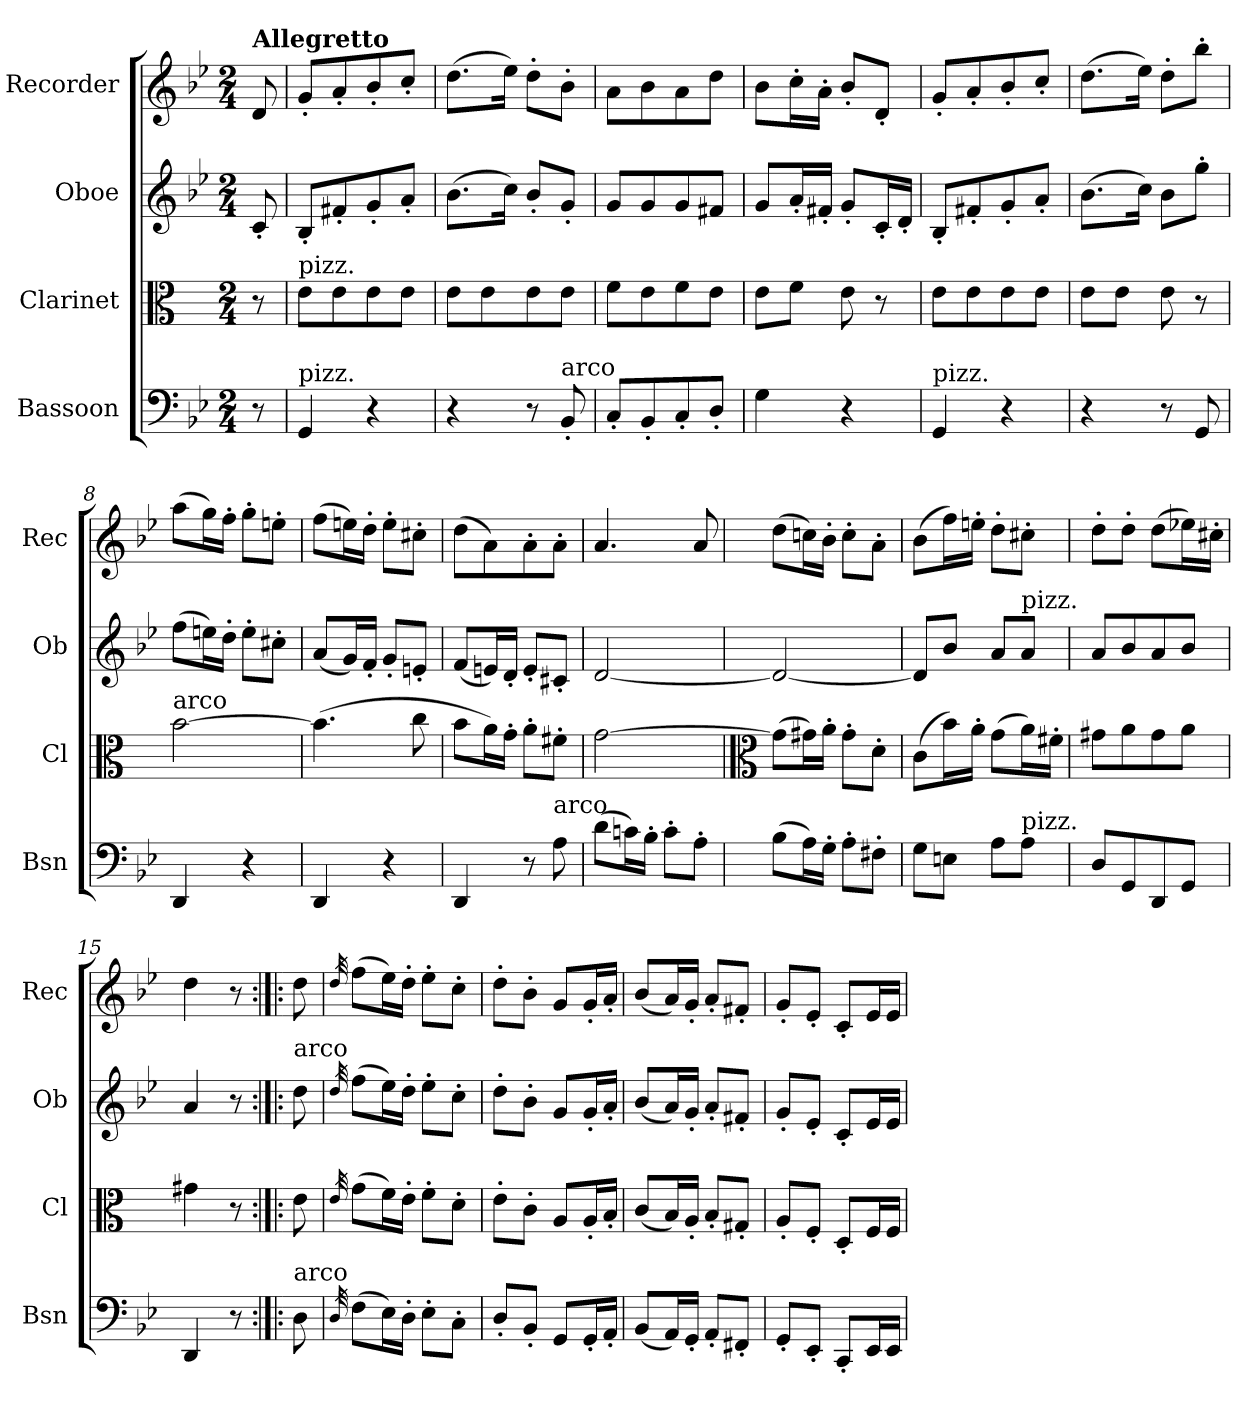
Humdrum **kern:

**kern	**kern	**kern	**kern
*part4	*part3	*part2	*part1
*staff4	*staff3	*staff2	*staff1
*I"Bassoon	*I"Clarinet	*I"Oboe	*I"Recorder
*I'Bsn	*I'Cl	*I'Ob	*I'Rec
*clefF4	*clefC3	*clefG2	*clefG2
*	*ITrd1c2	*	*
*k[b-e-]	*k[b-e-]	*k[b-e-]	*k[b-e-]
*M2/4	*M2/4	*M2/4	*M2/4
=1	=1	=1	=1
!	!	!	!LO:TX:a:B:t=Allegretto
8r	8r	8c'/	8d/
=2	=2	=2	=2
!	!LO:TX:a:t=pizz.	!	!
!LO:TX:a:t=pizz.	!	!	!
4GG/	8d\L	8B-'/L	8g'/L
.	8d\	8f#X'/	8a'/
4r	8d\	8g'/	8b-'/
.	8d\J	8a'/J	8cc'/J
=3	=3	=3	=3
4r	8d\L	(8.b-\L	(8.dd\L
.	8d\	.	.
.	.	16cc\Jk)	16ee-\Jk)
8r	8d\	8b-'/L	8dd'\L
!LO:TX:a:t=arco	!	!	!
8BB-'/	8d\J	8g'/J	8b-'\J
=4	=4	=4	=4
8C'/L	8e-\L	8g/L	8a\L
8BB-'/	8d\	8g/	8b-\
8C'/	8e-\	8g/	8a\
8D'/J	8d\J	8f#X/J	8dd\J
=5	=5	=5	=5
4G\	8d\L	8g/L	8b-\L
.	8e-\J	16a'/L	16cc'\L
.	.	16f#X'/JJ	16a'\JJ
4r	8d\	8g'/L	8b-'/L
.	8r	16c'/L	8d'/J
.	.	16d'/JJ	.
=6	=6	=6	=6
!LO:TX:a:t=pizz.	!	!	!
4GG/	8d\L	8B-'/L	8g'/L
.	8d\	8f#X'/	8a'/
4r	8d\	8g'/	8b-'/
.	8d\J	8a'/J	8cc'/J
=7	=7	=7	=7
4r	8d\L	(8.b-\L	(8.dd\L
.	8d\J	.	.
.	.	16cc\Jk)	16ee-\Jk)
8r	8d\	8b-\L	8dd'\L
8GG/	8r	8gg'\J	8bb-'\J
=8	=8	=8	=8
!	!LO:TX:a:t=arco	!	!
4DD/	[2a\	(8ff\L	(8aa\L
.	.	16een\L)	16gg\L)
.	.	16dd'\JJ	16ff'\JJ
4r	.	8ee'\L	8gg'\L
.	.	8cc#X'\J	8een'\J
=9	=9	=9	=9
4DD/	(4.a\]	(8a/L	(8ff\L
.	.	16g/L)	16een\L)
.	.	16f'/JJ	16dd'\JJ
4r	.	8g'/L	8ee'\L
.	8b-\	8en'/J	8cc#X'\J
=10	=10	=10	=10
4DD/	8a\L	(8f/L	(8dd\L
.	16g\L)	16en/L)	8a\)
.	16f'\JJ	16d'/JJ	.
8r	8g'\L	8e'/L	8a'\
!LO:TX:a:t=arco	!	!	!
8A\	8en'\J	8c#X'/J	8a'\J
!!LO:LB:g=z
=11	=11	=11	=11
(8d\L	[2f\	[2d/	4.a/
16cn\L)	.	.	.
16B-'\JJ	.	.	.
8c'\L	.	.	.
8A'\J	.	.	8a/
=12	=12	=12	=12
*	*clefC3	*	*
(8B-\L	(8f\L]	2d/_	(8dd\L
16A\L)	16f#X\L)	.	16ccn\L)
16G'\JJ	16g'\JJ	.	16b-'\JJ
8A'\L	8f#'\L	.	8cc'\L
8F#X'\J	8c'\J	.	8a'\J
=13	=13	=13	=13
8G\L	(8B-\L	8d/L]	(8b-\L
8En\J	16a\L)	8b-/J	16ff\L)
.	16g'\JJ	.	16een'\JJ
8A\L	(8f\L	8a/L	8dd'\L
!	!	!LO:TX:a:t=pizz.	!
!LO:TX:a:t=pizz.	!	!	!
8A\J	16g\L)	8a/J	8cc#X'\J
.	16en'\JJ	.	.
=14	=14	=14	=14
8D/L	8f#X\L	8a/L	8dd'\L
8GG/	8g\	8b-/	8dd'\J
8DD/	8f#\	8a/	(8dd\L
8GG/J	8g\J	8b-/J	16ee-X\L)
.	.	.	16cc#X'\JJ
=15	=15	=15	=15
4DD/	4f#X\	4a/	4dd\
8r	8r	8r	8r
=15X1:|!|:	=15X1:|!|:	=15X1:|!|:	=15X1:|!|:
!	!	!LO:TX:a:t=arco	!
!LO:TX:a:t=arco	!	!	!
8D\	8d\	8dd\	8dd\
=16	=16	=16	=16
32qD/	32qd/	32qdd/	32qdd/
(8F\L	(8f\L	(8ff\L	(8ff\L
16E-\L)	16e-\L)	16ee-\L)	16ee-\L)
16D'\JJ	16d'\JJ	16dd'\JJ	16dd'\JJ
8E-'\L	8e-'\L	8ee-'\L	8ee-'\L
8C'\J	8c'\J	8cc'\J	8cc'\J
=17	=17	=17	=17
8D'/L	8d'\L	8dd'\L	8dd'\L
8BB-'/J	8B-'\J	8b-'\J	8b-'\J
8GG/L	8G/L	8g/L	8g/L
16GG'/L	16G'/L	16g'/L	16g'/L
16AA'/JJ	16A'/JJ	16a'/JJ	16a'/JJ
=18	=18	=18	=18
(8BB-/L	(8B-/L	(8b-/L	(8b-/L
16AA/L)	16A/L)	16a/L)	16a/L)
16GG'/JJ	16G'/JJ	16g'/JJ	16g'/JJ
8AA'/L	8A'/L	8a'/L	8a'/L
8FF#X'/J	8F#X'/J	8f#X'/J	8f#X'/J
=19	=19	=19	=19
8GG'/L	8G'/L	8g'/L	8g'/L
8EE-'/J	8E-'/J	8e-'/J	8e-'/J
8CC'/L	8C'/L	8c'/L	8c'/L
16EE-/L	16E-/L	16e-/L	16e-/L
16EE-/JJ	16E-/JJ	16e-/JJ	16e-/JJ
=	=	=	=
*-	*-	*-	*-
